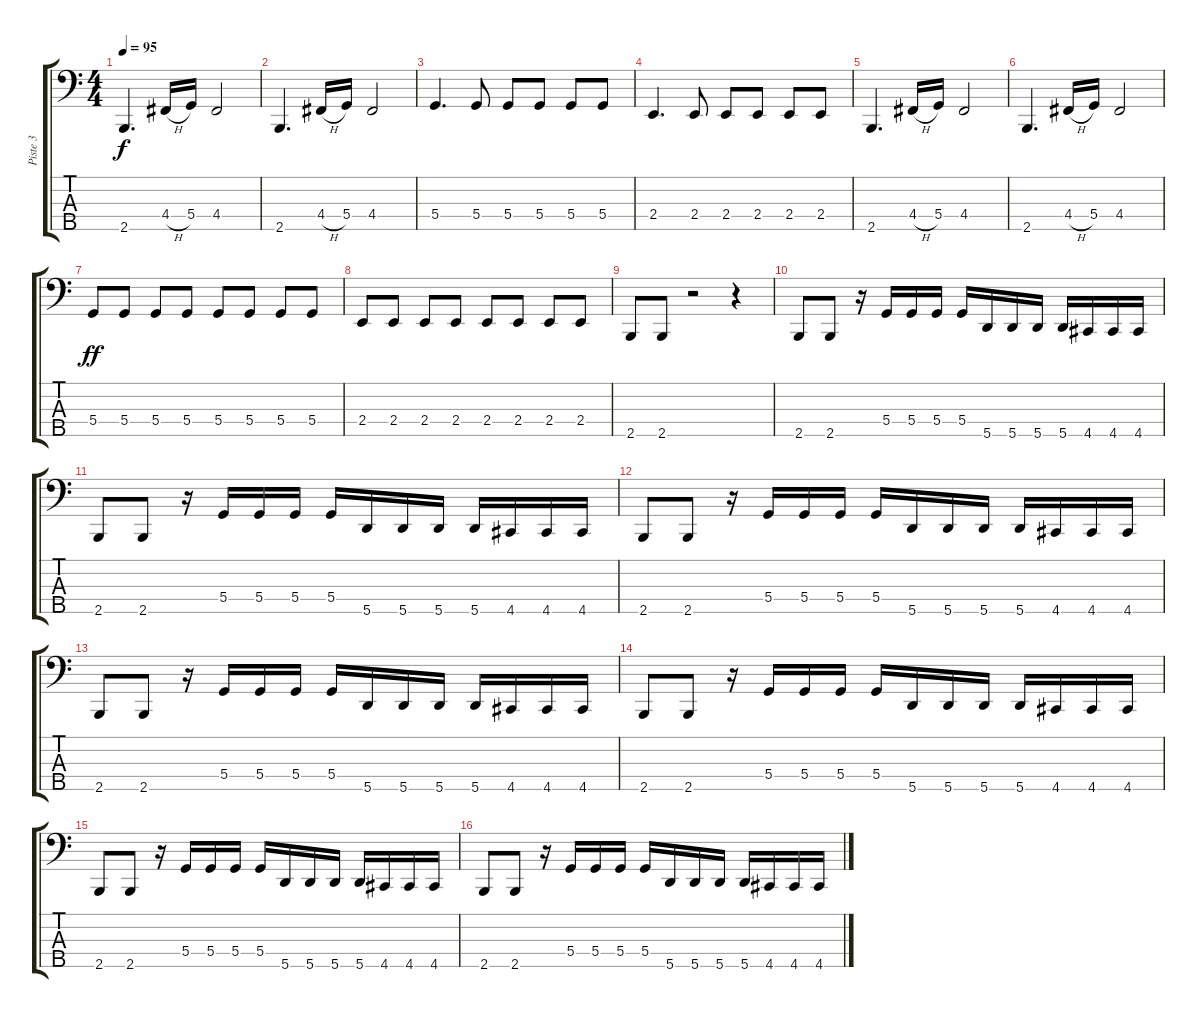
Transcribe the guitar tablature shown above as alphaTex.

\track ("Piste 3" "Piste 3") {instrument electricbassfinger}
\staff {score tabs}
\tuning (F2 C2 G1 D1 A0) {hide}
\ts (4 4)
\tempo 95
\clef f4
\ks c
2.5.4{d dy f} 4.4{h}.16 5.4.16 4.4.2 |
2.5.4{d} 4.4{h}.16 5.4.16 4.4.2 |
5.4.4{d} 5.4.8 5.4.8 5.4.8 5.4.8 5.4.8 |
2.4.4{d} 2.4.8 2.4.8 2.4.8 2.4.8 2.4.8 |
2.5.4{d} 4.4{h}.16 5.4.16 4.4.2 |
2.5.4{d} 4.4{h}.16 5.4.16 4.4.2 |
5.4.8{dy ff} 5.4.8 5.4.8 5.4.8 5.4.8 5.4.8 5.4.8 5.4.8 |
2.4.8 2.4.8 2.4.8 2.4.8 2.4.8 2.4.8 2.4.8 2.4.8 |
2.5.8 2.5.8 r.2 r.4 |
2.5.8 2.5.8 r.16 5.4.16 5.4.16 5.4.16 5.4.16 5.5.16 5.5.16 5.5.16 5.5.16 4.5.16 4.5.16 4.5.16 |
2.5.8 2.5.8 r.16 5.4.16 5.4.16 5.4.16 5.4.16 5.5.16 5.5.16 5.5.16 5.5.16 4.5.16 4.5.16 4.5.16 |
2.5.8 2.5.8 r.16 5.4.16 5.4.16 5.4.16 5.4.16 5.5.16 5.5.16 5.5.16 5.5.16 4.5.16 4.5.16 4.5.16 |
2.5.8 2.5.8 r.16 5.4.16 5.4.16 5.4.16 5.4.16 5.5.16 5.5.16 5.5.16 5.5.16 4.5.16 4.5.16 4.5.16 |
2.5.8 2.5.8 r.16 5.4.16 5.4.16 5.4.16 5.4.16 5.5.16 5.5.16 5.5.16 5.5.16 4.5.16 4.5.16 4.5.16 |
2.5.8 2.5.8 r.16 5.4.16 5.4.16 5.4.16 5.4.16 5.5.16 5.5.16 5.5.16 5.5.16 4.5.16 4.5.16 4.5.16 |
2.5.8 2.5.8 r.16 5.4.16 5.4.16 5.4.16 5.4.16 5.5.16 5.5.16 5.5.16 5.5.16 4.5.16 4.5.16 4.5.16
